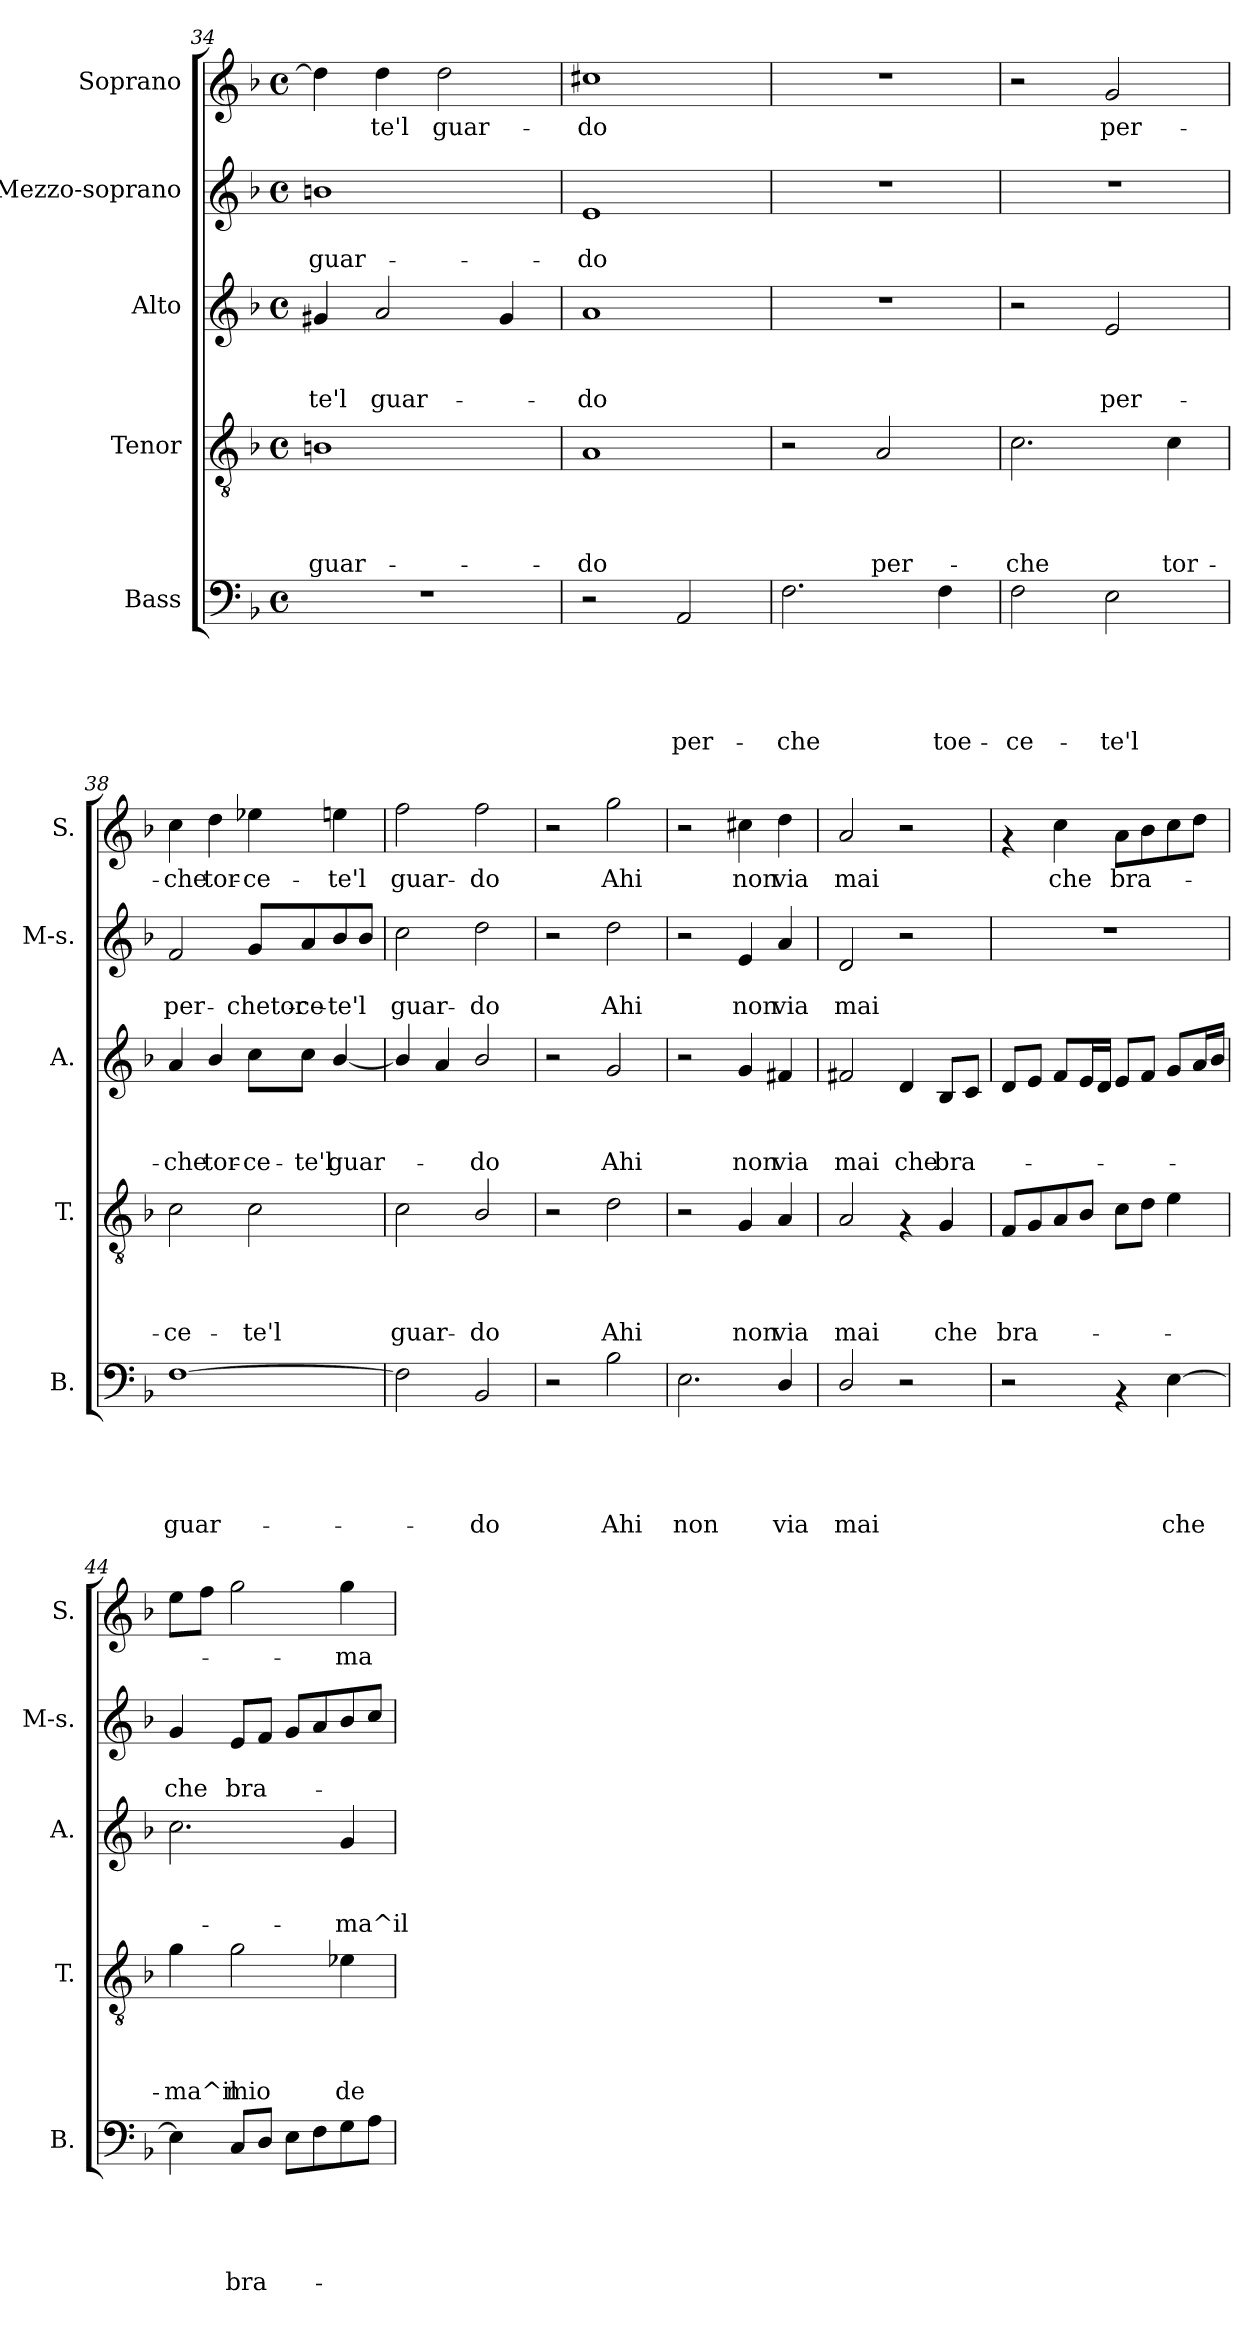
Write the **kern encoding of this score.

**kern	**text	**text	**text	**text	**text	**kern	**text	**text	**text	**text	**kern	**text	**text	**text	**kern	**text	**text	**kern	**text
*part5	*part5	*part5	*part5	*part5	*part5	*part4	*part4	*part4	*part4	*part4	*part3	*part3	*part3	*part3	*part2	*part2	*part2	*part1	*part1
*staff5	*staff5	*staff5	*staff5	*staff5	*staff5	*staff4	*staff4	*staff4	*staff4	*staff4	*staff3	*staff3	*staff3	*staff3	*staff2	*staff2	*staff2	*staff1	*staff1
*I"Bass	*	*	*	*	*	*I"Tenor	*	*	*	*	*I"Alto	*	*	*	*I"Mezzo-soprano	*	*	*I"Soprano	*
*I'B.	*	*	*	*	*	*I'T.	*	*	*	*	*I'A.	*	*	*	*I'M-s.	*	*	*I'S.	*
*clefF4	*	*	*	*	*	*clefGv2	*	*	*	*	*clefG2	*	*	*	*clefG2	*	*	*clefG2	*
*k[b-]	*	*	*	*	*	*k[b-]	*	*	*	*	*k[b-]	*	*	*	*k[b-]	*	*	*k[b-]	*
*F:	*	*	*	*	*	*F:	*	*	*	*	*F:	*	*	*	*F:	*	*	*F:	*
*M4/4	*	*	*	*	*	*M4/4	*	*	*	*	*M4/4	*	*	*	*M4/4	*	*	*M4/4	*
*met(c)	*	*	*	*	*	*met(c)	*	*	*	*	*met(c)	*	*	*	*met(c)	*	*	*met(c)	*
=34	=34	=34	=34	=34	=34	=34	=34	=34	=34	=34	=34	=34	=34	=34	=34	=34	=34	=34	=34
!	!	!	!	!	!	!	!	!	!	!LO:LY:b	!	!	!	!LO:LY:b	!	!	!LO:LY:b	!	!
1r	.	.	.	.	.	1Bn	.	.	.	guar-	4g#X/	.	.	-te'l	1bn	.	guar-	4dd\]	.
!	!	!	!	!	!	!	!	!	!	!	!	!	!	!LO:LY:b	!	!	!	!	!LO:LY:b
.	.	.	.	.	.	.	.	.	.	.	2a/	.	.	guar-	.	.	.	4dd\	-te'l
!	!	!	!	!	!	!	!	!	!	!	!	!	!	!	!	!	!	!	!LO:LY:b
.	.	.	.	.	.	.	.	.	.	.	.	.	.	.	.	.	.	2dd\	guar-
.	.	.	.	.	.	.	.	.	.	.	4g#/	.	.	.	.	.	.	.	.
=35	=35	=35	=35	=35	=35	=35	=35	=35	=35	=35	=35	=35	=35	=35	=35	=35	=35	=35	=35
!	!	!	!	!	!	!	!	!	!	!LO:LY:b	!	!	!	!LO:LY:b	!	!	!LO:LY:b	!	!LO:LY:b
2r	.	.	.	.	.	1A	.	.	.	-do	1a	.	.	-do	1e	.	-do	1cc#X	-do
!	!	!	!	!	!LO:LY:b	!	!	!	!	!	!	!	!	!	!	!	!	!	!
2AA/	.	.	.	.	per-	.	.	.	.	.	.	.	.	.	.	.	.	.	.
=36	=36	=36	=36	=36	=36	=36	=36	=36	=36	=36	=36	=36	=36	=36	=36	=36	=36	=36	=36
!	!	!	!	!	!LO:LY:b	!	!	!	!	!	!	!	!	!	!	!	!	!	!
2.F\	.	.	.	.	-che	2r	.	.	.	.	1r	.	.	.	1r	.	.	1r	.
!	!	!	!	!	!	!	!	!	!	!LO:LY:b	!	!	!	!	!	!	!	!	!
.	.	.	.	.	.	2A/	.	.	.	per-	.	.	.	.	.	.	.	.	.
!	!	!	!	!	!LO:LY:b	!	!	!	!	!	!	!	!	!	!	!	!	!	!
4F\	.	.	.	.	toe-	.	.	.	.	.	.	.	.	.	.	.	.	.	.
!!LO:PB:g=z
=37	=37	=37	=37	=37	=37	=37	=37	=37	=37	=37	=37	=37	=37	=37	=37	=37	=37	=37	=37
!	!	!	!	!	!LO:LY:b	!	!	!	!	!LO:LY:b	!	!	!	!	!	!	!	!	!
2F\	.	.	.	.	-ce-	2.c\	.	.	.	-che	2r	.	.	.	1r	.	.	2r	.
!	!	!	!	!	!LO:LY:b	!	!	!	!	!	!	!	!	!LO:LY:b	!	!	!	!	!LO:LY:b
2E\	.	.	.	.	-te'l	.	.	.	.	.	2e/	.	.	per-	.	.	.	2g/	per-
!	!	!	!	!	!	!	!	!	!	!LO:LY:b	!	!	!	!	!	!	!	!	!
.	.	.	.	.	.	4c\	.	.	.	tor-	.	.	.	.	.	.	.	.	.
=38	=38	=38	=38	=38	=38	=38	=38	=38	=38	=38	=38	=38	=38	=38	=38	=38	=38	=38	=38
!	!	!	!	!	!LO:LY:b	!	!	!	!	!LO:LY:b	!	!	!	!LO:LY:b	!	!	!LO:LY:b	!	!LO:LY:b
[>1F	.	.	.	.	guar-	2c\	.	.	.	-ce-	4a/	.	.	-che	2f/	.	per-	4cc\	-che
!	!	!	!	!	!	!	!	!	!	!	!	!	!	!LO:LY:b	!	!	!	!	!LO:LY:b
.	.	.	.	.	.	.	.	.	.	.	4b-/	.	.	tor-	.	.	.	4dd\	tor-
!	!	!	!	!	!	!	!	!	!	!LO:LY:b	!	!	!	!LO:LY:b	!	!	!LO:LY:b	!	!LO:LY:b
.	.	.	.	.	.	2c\	.	.	.	-te'l	8cc\L	.	.	-ce-	8g/L	.	-chetor-	4ee-X\	-ce-
!	!	!	!	!	!	!	!	!	!	!	!	!	!	!LO:LY:b	!	!	!LO:LY:b	!	!
.	.	.	.	.	.	.	.	.	.	.	8cc\J	.	.	-te'l	8a/	.	-ce-	.	.
!	!	!	!	!	!	!	!	!	!	!	!	!	!	!LO:LY:b	!	!	!LO:LY:b	!	!LO:LY:b
.	.	.	.	.	.	.	.	.	.	.	[<4b-/	.	.	guar-	8b-/	.	-te'l	4een\	-te'l
.	.	.	.	.	.	.	.	.	.	.	.	.	.	.	8b-/J	.	.	.	.
=39	=39	=39	=39	=39	=39	=39	=39	=39	=39	=39	=39	=39	=39	=39	=39	=39	=39	=39	=39
!	!	!	!	!	!	!	!	!	!	!LO:LY:b	!	!	!	!	!	!	!LO:LY:b	!	!LO:LY:b
2F\]	.	.	.	.	.	2c\	.	.	.	guar-	4b-/]	.	.	.	2cc\	.	guar-	2ff\	guar-
.	.	.	.	.	.	.	.	.	.	.	4a/	.	.	.	.	.	.	.	.
!	!	!	!	!	!LO:LY:b	!	!	!	!	!LO:LY:b	!	!	!	!LO:LY:b	!	!	!LO:LY:b	!	!LO:LY:b
2BB-/	.	.	.	.	-do	2B-/	.	.	.	-do	2b-/	.	.	-do	2dd\	.	-do	2ff\	-do
=40	=40	=40	=40	=40	=40	=40	=40	=40	=40	=40	=40	=40	=40	=40	=40	=40	=40	=40	=40
2r	.	.	.	.	.	2r	.	.	.	.	2r	.	.	.	2r	.	.	2r	.
!	!	!	!	!	!LO:LY:b	!	!	!	!	!LO:LY:b	!	!	!	!LO:LY:b	!	!	!LO:LY:b	!	!LO:LY:b
2B-\	.	.	.	.	Ahi	2d\	.	.	.	Ahi	2g/	.	.	Ahi	2dd\	.	Ahi	2gg\	Ahi
=41	=41	=41	=41	=41	=41	=41	=41	=41	=41	=41	=41	=41	=41	=41	=41	=41	=41	=41	=41
!	!	!	!	!	!LO:LY:b	!	!	!	!	!	!	!	!	!	!	!	!	!	!
2.E\	.	.	.	.	non	2r	.	.	.	.	2r	.	.	.	2r	.	.	2r	.
!	!	!	!	!	!	!	!	!	!	!LO:LY:b	!	!	!	!LO:LY:b	!	!	!LO:LY:b	!	!LO:LY:b
.	.	.	.	.	.	4G/	.	.	.	non	4g/	.	.	non	4e/	.	non	4cc#X\	non
!	!	!	!	!	!LO:LY:b	!	!	!	!	!LO:LY:b	!	!	!	!LO:LY:b	!	!	!LO:LY:b	!	!LO:LY:b
4D/	.	.	.	.	via	4A/	.	.	.	via	4f#X/	.	.	via	4a/	.	via	4dd\	via
=42	=42	=42	=42	=42	=42	=42	=42	=42	=42	=42	=42	=42	=42	=42	=42	=42	=42	=42	=42
!	!	!	!	!	!LO:LY:b	!	!	!	!	!LO:LY:b	!	!	!	!LO:LY:b	!	!	!LO:LY:b	!	!LO:LY:b
2D/	.	.	.	.	mai	2A/	.	.	.	mai	2f#X/	.	.	mai	2d/	.	mai	2a/	mai
!	!	!	!	!	!	!	!	!	!	!	!	!	!	!LO:LY:b	!	!	!	!	!
2r	.	.	.	.	.	4rF	.	.	.	.	4d/	.	.	che	2r	.	.	2r	.
!	!	!	!	!	!	!	!	!	!	!LO:LY:b	!	!	!	!LO:LY:b	!	!	!	!	!
.	.	.	.	.	.	4G/	.	.	.	che	8B-/L	.	.	bra-	.	.	.	.	.
.	.	.	.	.	.	.	.	.	.	.	8c/J	.	.	.	.	.	.	.	.
!!LO:PB:g=z
=43	=43	=43	=43	=43	=43	=43	=43	=43	=43	=43	=43	=43	=43	=43	=43	=43	=43	=43	=43
!	!	!	!	!	!	!	!	!	!	!LO:LY:b	!	!	!	!	!	!	!	!	!
2r	.	.	.	.	.	8F/L	.	.	.	bra-	8d/L	.	.	.	1r	.	.	4rf	.
.	.	.	.	.	.	8G/	.	.	.	.	8e/J	.	.	.	.	.	.	.	.
!	!	!	!	!	!	!	!	!	!	!	!	!	!	!	!	!	!	!	!LO:LY:b
.	.	.	.	.	.	8A/	.	.	.	.	8f/L	.	.	.	.	.	.	4cc\	che
.	.	.	.	.	.	8B-/J	.	.	.	.	16e/L	.	.	.	.	.	.	.	.
.	.	.	.	.	.	.	.	.	.	.	16d/JJ	.	.	.	.	.	.	.	.
!	!	!	!	!	!	!	!	!	!	!	!	!	!	!	!	!	!	!	!LO:LY:b
4rAA	.	.	.	.	.	8c\L	.	.	.	.	8e/L	.	.	.	.	.	.	8a\L	bra-
.	.	.	.	.	.	8d\J	.	.	.	.	8f/J	.	.	.	.	.	.	8b-\	.
!	!	!	!	!	!LO:LY:b	!	!	!	!	!	!	!	!	!	!	!	!	!	!
[>4E\	.	.	.	.	che	4e\	.	.	.	.	8g/L	.	.	.	.	.	.	8cc\	.
.	.	.	.	.	.	.	.	.	.	.	16a/L	.	.	.	.	.	.	8dd\J	.
.	.	.	.	.	.	.	.	.	.	.	16b-/JJ	.	.	.	.	.	.	.	.
=44	=44	=44	=44	=44	=44	=44	=44	=44	=44	=44	=44	=44	=44	=44	=44	=44	=44	=44	=44
!	!	!	!	!	!	!	!	!	!	!LO:LY:b	!	!	!	!	!	!	!LO:LY:b	!	!
4E\]	.	.	.	.	.	4g\	.	.	.	-ma^il	2.cc\	.	.	.	4g/	.	che	8ee\L	.
.	.	.	.	.	.	.	.	.	.	.	.	.	.	.	.	.	.	8ff\J	.
!	!	!	!	!	!LO:LY:b	!	!	!	!	!LO:LY:b	!	!	!	!	!	!	!LO:LY:b	!	!
8C/L	.	.	.	.	bra-	2g\	.	.	.	mio	.	.	.	.	8e/L	.	bra-	2gg\	.
8D/J	.	.	.	.	.	.	.	.	.	.	.	.	.	.	8f/J	.	.	.	.
8E\L	.	.	.	.	.	.	.	.	.	.	.	.	.	.	8g/L	.	.	.	.
8F\	.	.	.	.	.	.	.	.	.	.	.	.	.	.	8a/	.	.	.	.
!	!	!	!	!	!	!	!	!	!	!LO:LY:b	!	!	!	!LO:LY:b	!	!	!	!	!LO:LY:b
8G\	.	.	.	.	.	4e-X\	.	.	.	de-	4g/	.	.	-ma^il	8b-/	.	.	4gg\	-ma
8A\J	.	.	.	.	.	.	.	.	.	.	.	.	.	.	8cc/J	.	.	.	.
=	=	=	=	=	=	=	=	=	=	=	=	=	=	=	=	=	=	=	=
*-	*-	*-	*-	*-	*-	*-	*-	*-	*-	*-	*-	*-	*-	*-	*-	*-	*-	*-	*-
